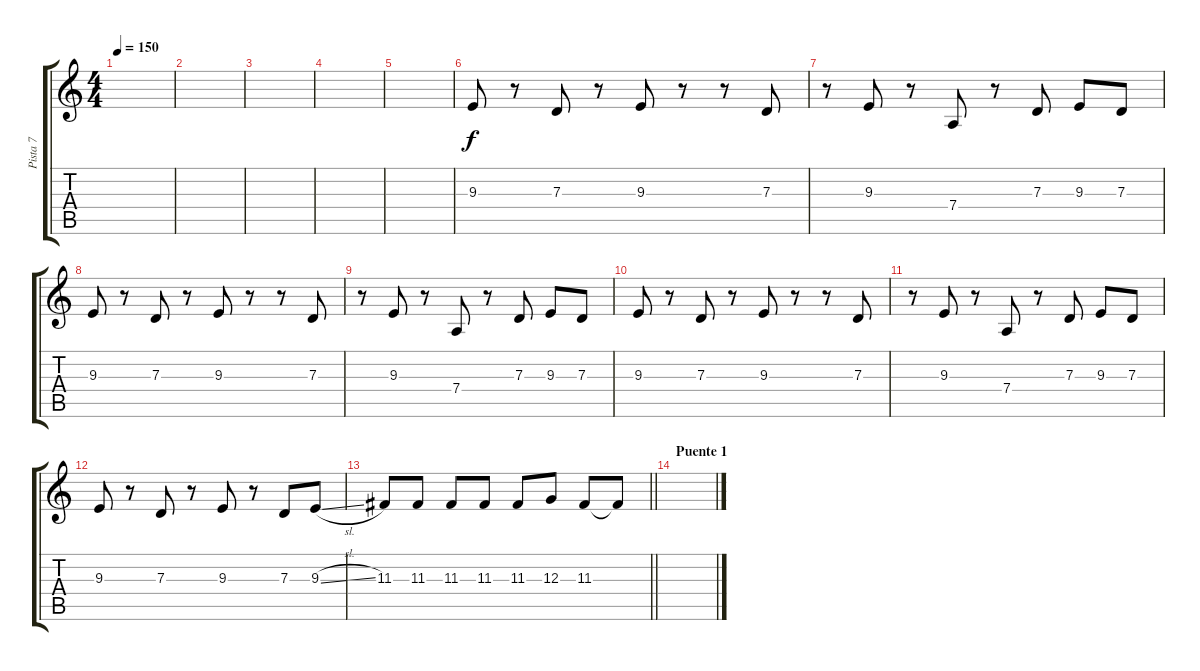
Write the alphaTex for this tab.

\track ("Pista 7" "Pista 7") {instrument lead2sawtooth}
\staff {score tabs}
\tuning (E4 B3 G3 D3 A2 E2) {hide}
\ts (4 4)
\tempo 150
\clef g2
\ks c
|
|
|
|
|
9.3.8 r.8 7.3.8 r.8 9.3.8 r.8 r.8 7.3.8 |
r.8 9.3.8 r.8 7.4.8 r.8 7.3.8 9.3.8 7.3.8 |
9.3.8 r.8 7.3.8 r.8 9.3.8 r.8 r.8 7.3.8 |
r.8 9.3.8 r.8 7.4.8 r.8 7.3.8 9.3.8 7.3.8 |
9.3.8 r.8 7.3.8 r.8 9.3.8 r.8 r.8 7.3.8 |
r.8 9.3.8 r.8 7.4.8 r.8 7.3.8 9.3.8 7.3.8 |
9.3.8 r.8 7.3.8 r.8 9.3.8 r.8 7.3.8 9.3{sl}.8 |
\barLineRight lightlight
11.3.8 11.3.8 11.3.8 11.3.8 11.3.8 12.3.8 11.3.8 11.3{t}.8 |
\section ("" "Puente 1")
